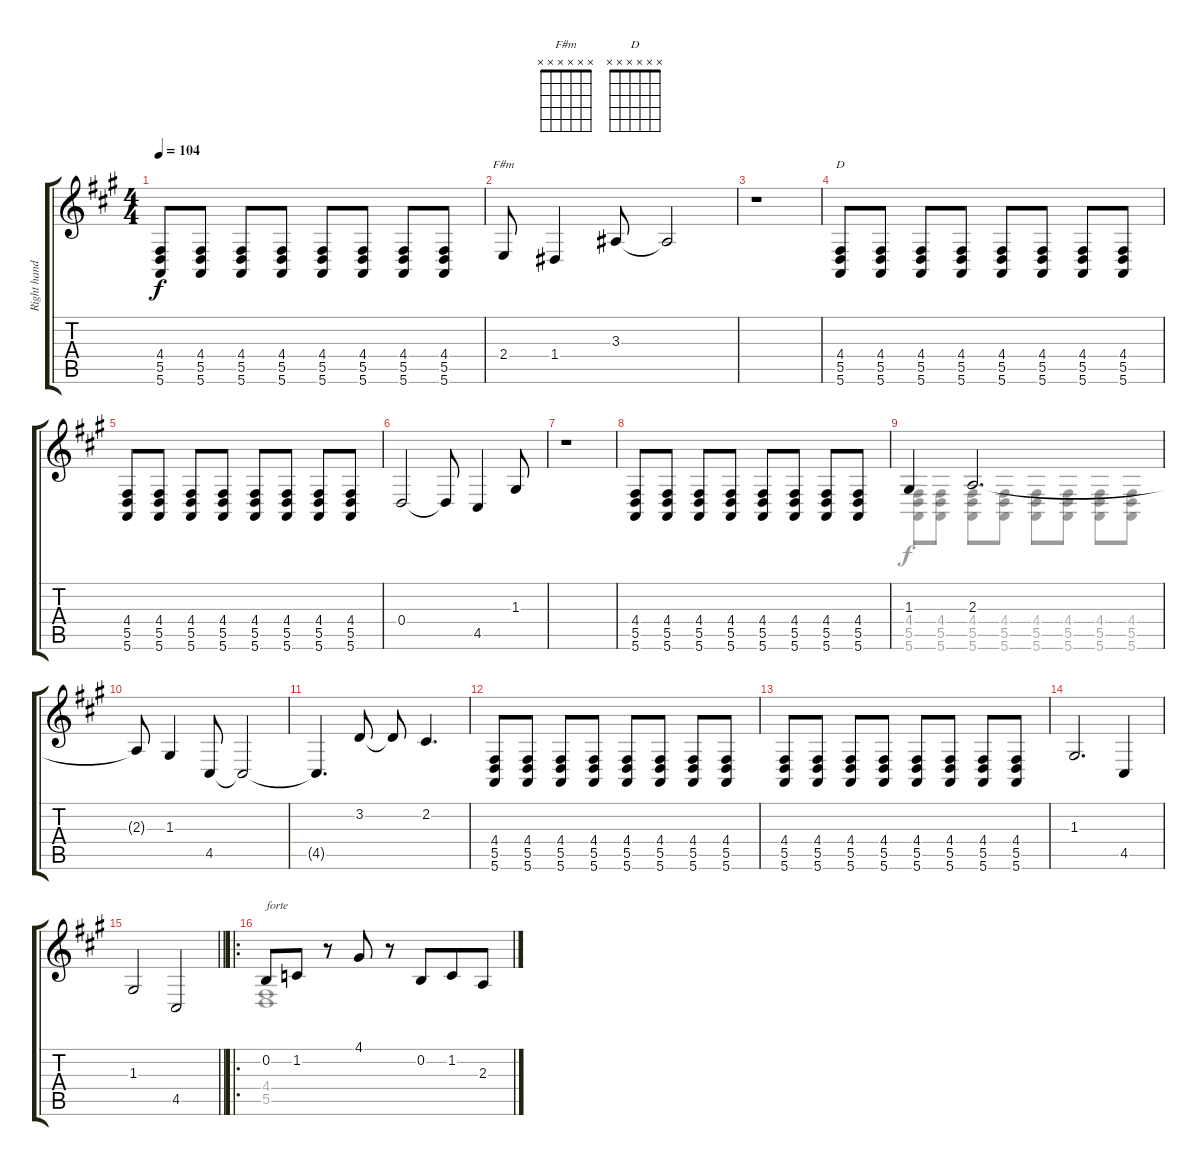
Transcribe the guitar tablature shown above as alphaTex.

\track ("Right hand" "Right hand") {instrument brightacousticpiano}
\staff {score tabs}
\tuning (E4 B3 G3 D3 A2 E2) {hide}
\chord ("F#m" x x x x x x)
\chord ("D" x x x x x x)
\voice
\ts (4 4)
\tempo 104
\clef g2
\ks a
(4.4 5.5 5.6).8{dy f} (4.4 5.5 5.6).8 (4.4 5.5 5.6).8 (4.4 5.5 5.6).8 (4.4 5.5 5.6).8 (4.4 5.5 5.6).8 (4.4 5.5 5.6).8 (4.4 5.5 5.6).8 |
2.4.8{ch "F#m"} 1.4.4 3.3.8 3.3{t}.2 |
r.1 |
(4.4 5.5 5.6).8{ch "D"} (4.4 5.5 5.6).8 (4.4 5.5 5.6).8 (4.4 5.5 5.6).8 (4.4 5.5 5.6).8 (4.4 5.5 5.6).8 (4.4 5.5 5.6).8 (4.4 5.5 5.6).8 |
(4.4 5.5 5.6).8 (4.4 5.5 5.6).8 (4.4 5.5 5.6).8 (4.4 5.5 5.6).8 (4.4 5.5 5.6).8 (4.4 5.5 5.6).8 (4.4 5.5 5.6).8 (4.4 5.5 5.6).8 |
0.4.2 0.4{t}.8 4.5.4 1.3.8 |
r.1 |
(4.4 5.5 5.6).8 (4.4 5.5 5.6).8 (4.4 5.5 5.6).8 (4.4 5.5 5.6).8 (4.4 5.5 5.6).8 (4.4 5.5 5.6).8 (4.4 5.5 5.6).8 (4.4 5.5 5.6).8 |
1.3.4 2.3.2{d} |
2.3{t}.8 1.3.4 4.5.8 4.5{t}.2 |
4.5{t}.4{d} 3.2.8 3.2{t}.8 2.2.4{d} |
(4.4 5.5 5.6).8 (4.4 5.5 5.6).8 (4.4 5.5 5.6).8 (4.4 5.5 5.6).8 (4.4 5.5 5.6).8 (4.4 5.5 5.6).8 (4.4 5.5 5.6).8 (4.4 5.5 5.6).8 |
(4.4 5.5 5.6).8 (4.4 5.5 5.6).8 (4.4 5.5 5.6).8 (4.4 5.5 5.6).8 (4.4 5.5 5.6).8 (4.4 5.5 5.6).8 (4.4 5.5 5.6).8 (4.4 5.5 5.6).8 |
1.3.2{d} 4.5.4 |
\barLineRight lightlight
1.3.2 4.5.2 |
\ro
\section ("" "")
0.2.8{txt "forte"} 1.2.8 r.8 4.1.8 r.8 0.2.8{beam merge} 1.2.8 2.3.8
\voice
\clef g2
\ottava regular
\simile none
\ks a
|
|
|
|
|
|
|
|
(4.4 5.5 5.6).8 (4.4 5.5 5.6).8 (4.4 5.5 5.6).8 (4.4 5.5 5.6).8 (4.4 5.5 5.6).8 (4.4 5.5 5.6).8 (4.4 5.5 5.6).8 (4.4 5.5 5.6).8 |
|
|
|
|
|
\barLineRight lightlight
|
(4.4 5.5).1
